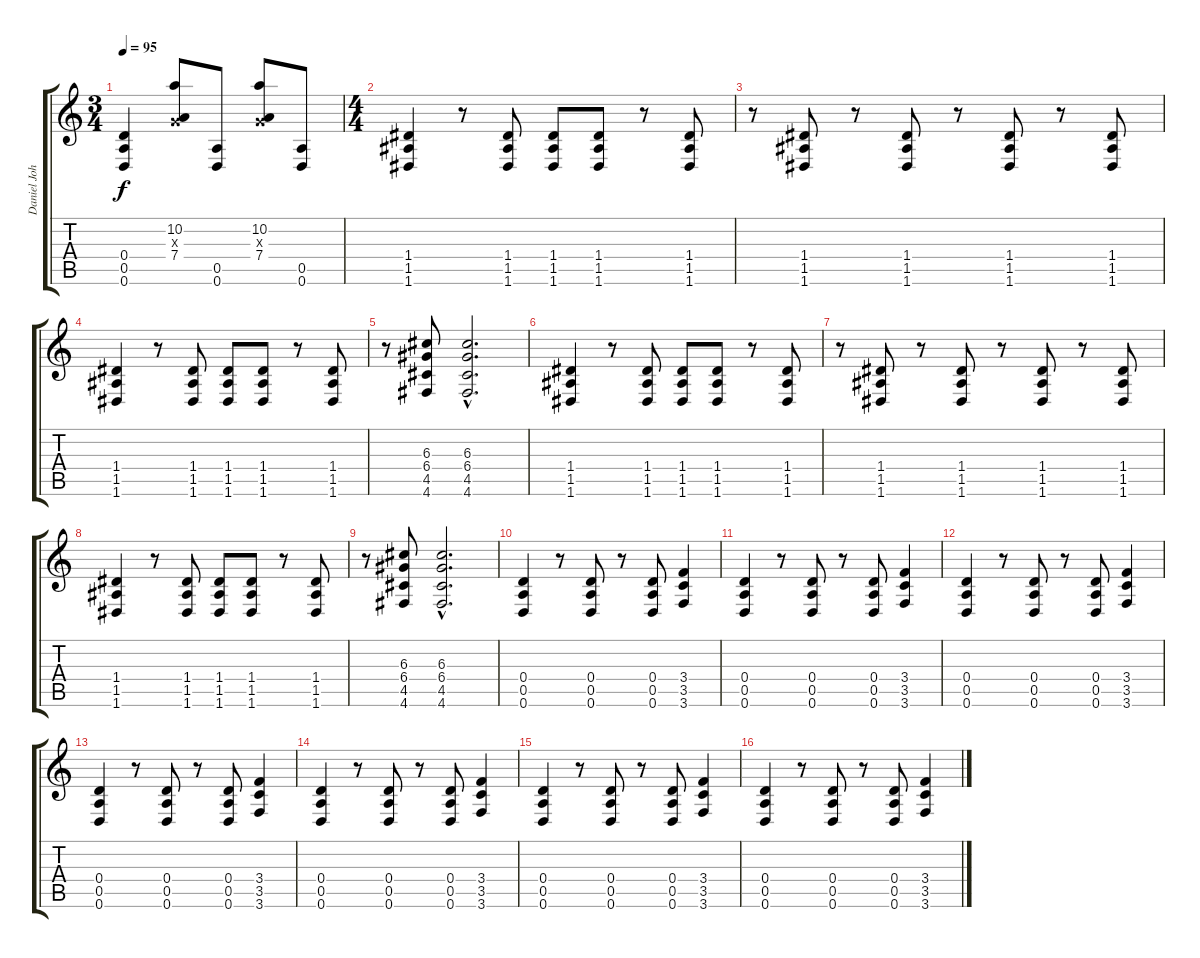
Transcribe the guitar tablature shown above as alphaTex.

\track ("Daniel Johns (distortion guitare)" "Daniel Joh") {instrument distortionguitar}
\staff {score tabs}
\tuning (E4 B3 G3 D3 A2 D2) {hide}
\ts (3 4)
\tempo 95
\clef g2
\ks c
(0.4 0.5 0.6).4{dy f} (10.2 0.3{x} 7.4).8 (0.5 0.6).8 (10.2 0.3{x} 7.4).8 (0.5 0.6).8 |
\ts (4 4)
(1.4 1.5 1.6).4 r.8 (1.4 1.5 1.6).8 (1.4 1.5 1.6).8 (1.4 1.5 1.6).8 r.8 (1.4 1.5 1.6).8 |
r.8 (1.4 1.5 1.6).8 r.8 (1.4 1.5 1.6).8 r.8 (1.4 1.5 1.6).8 r.8 (1.4 1.5 1.6).8 |
(1.4 1.5 1.6).4 r.8 (1.4 1.5 1.6).8 (1.4 1.5 1.6).8 (1.4 1.5 1.6).8 r.8 (1.4 1.5 1.6).8 |
r.8 (6.3 6.4 4.5 4.6).8 (6.3{hac} 6.4{hac} 4.5{hac} 4.6{hac}).2{d} |
(1.4 1.5 1.6).4 r.8 (1.4 1.5 1.6).8 (1.4 1.5 1.6).8 (1.4 1.5 1.6).8 r.8 (1.4 1.5 1.6).8 |
r.8 (1.4 1.5 1.6).8 r.8 (1.4 1.5 1.6).8 r.8 (1.4 1.5 1.6).8 r.8 (1.4 1.5 1.6).8 |
(1.4 1.5 1.6).4 r.8 (1.4 1.5 1.6).8 (1.4 1.5 1.6).8 (1.4 1.5 1.6).8 r.8 (1.4 1.5 1.6).8 |
r.8 (6.3 6.4 4.5 4.6).8 (6.3{hac} 6.4{hac} 4.5{hac} 4.6{hac}).2{d} |
(0.4 0.5 0.6).4 r.8 (0.4 0.5 0.6).8 r.8 (0.4 0.5 0.6).8 (3.4 3.5 3.6).4 |
(0.4 0.5 0.6).4 r.8 (0.4 0.5 0.6).8 r.8 (0.4 0.5 0.6).8 (3.4 3.5 3.6).4 |
(0.4 0.5 0.6).4 r.8 (0.4 0.5 0.6).8 r.8 (0.4 0.5 0.6).8 (3.4 3.5 3.6).4 |
(0.4 0.5 0.6).4 r.8 (0.4 0.5 0.6).8 r.8 (0.4 0.5 0.6).8 (3.4 3.5 3.6).4 |
(0.4 0.5 0.6).4 r.8 (0.4 0.5 0.6).8 r.8 (0.4 0.5 0.6).8 (3.4 3.5 3.6).4 |
(0.4 0.5 0.6).4 r.8 (0.4 0.5 0.6).8 r.8 (0.4 0.5 0.6).8 (3.4 3.5 3.6).4 |
(0.4 0.5 0.6).4 r.8 (0.4 0.5 0.6).8 r.8 (0.4 0.5 0.6).8 (3.4 3.5 3.6).4
